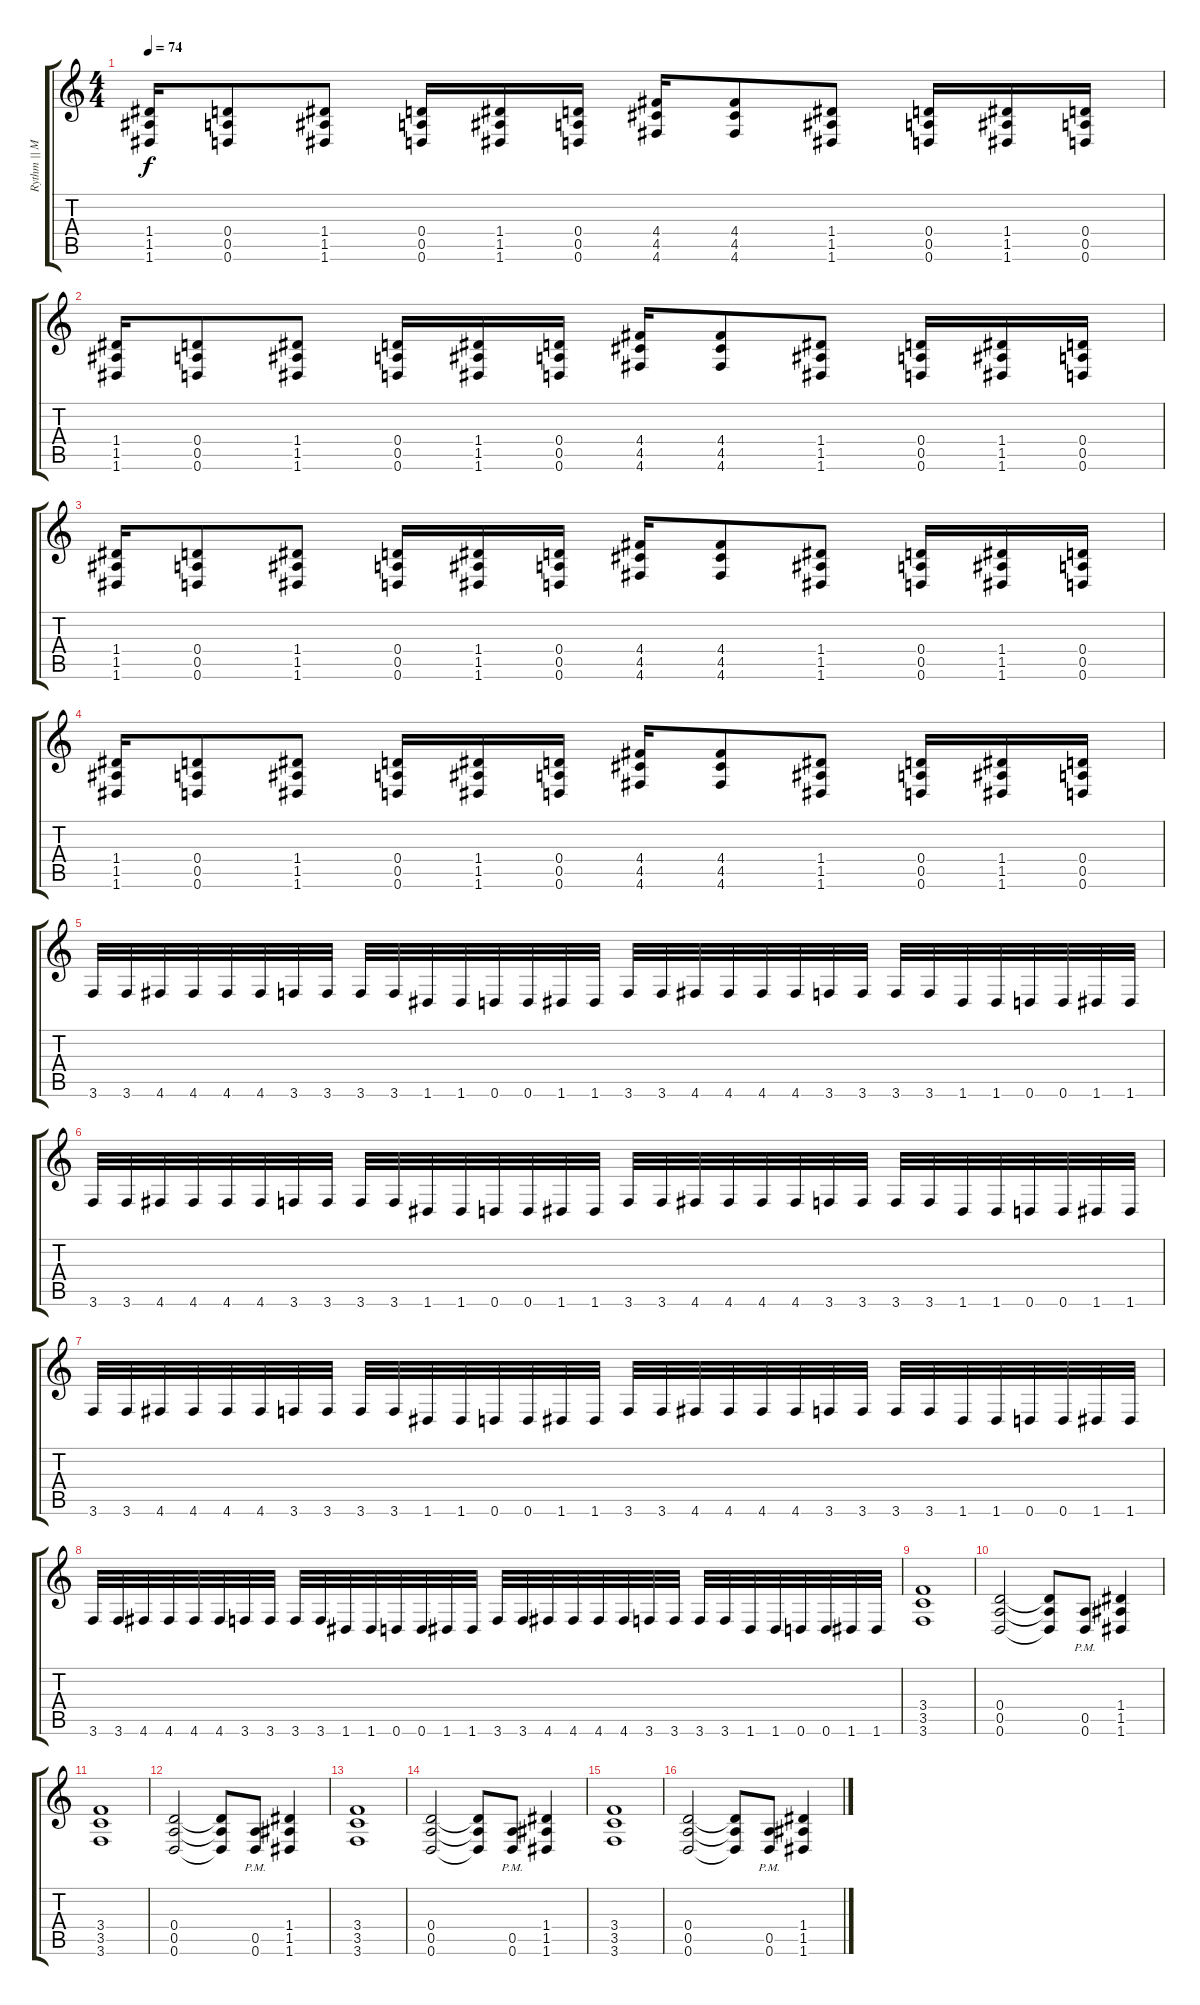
\track ("Rythm || MULTIPLE COUNTS OF MURDER" "Rythm || M") {instrument distortionguitar}
\staff {score tabs}
\tuning (E4 B3 G3 D3 A2 D2) {hide}
\ts (4 4)
\tempo 74
\clef g2
\ks c
(1.4 1.5 1.6).16{dy f} (0.4 0.5 0.6).8 (1.4 1.5 1.6).8 (0.4 0.5 0.6).16 (1.4 1.5 1.6).16 (0.4 0.5 0.6).16 (4.4 4.5 4.6).16 (4.4 4.5 4.6).8 (1.4 1.5 1.6).8 (0.4 0.5 0.6).16 (1.4 1.5 1.6).16 (0.4 0.5 0.6).16 |
(1.4 1.5 1.6).16 (0.4 0.5 0.6).8 (1.4 1.5 1.6).8 (0.4 0.5 0.6).16 (1.4 1.5 1.6).16 (0.4 0.5 0.6).16 (4.4 4.5 4.6).16 (4.4 4.5 4.6).8 (1.4 1.5 1.6).8 (0.4 0.5 0.6).16 (1.4 1.5 1.6).16 (0.4 0.5 0.6).16 |
(1.4 1.5 1.6).16 (0.4 0.5 0.6).8 (1.4 1.5 1.6).8 (0.4 0.5 0.6).16 (1.4 1.5 1.6).16 (0.4 0.5 0.6).16 (4.4 4.5 4.6).16 (4.4 4.5 4.6).8 (1.4 1.5 1.6).8 (0.4 0.5 0.6).16 (1.4 1.5 1.6).16 (0.4 0.5 0.6).16 |
(1.4 1.5 1.6).16 (0.4 0.5 0.6).8 (1.4 1.5 1.6).8 (0.4 0.5 0.6).16 (1.4 1.5 1.6).16 (0.4 0.5 0.6).16 (4.4 4.5 4.6).16 (4.4 4.5 4.6).8 (1.4 1.5 1.6).8 (0.4 0.5 0.6).16 (1.4 1.5 1.6).16 (0.4 0.5 0.6).16 |
3.6.32 3.6.32 4.6.32 4.6.32 4.6.32 4.6.32 3.6.32 3.6.32 3.6.32 3.6.32 1.6.32 1.6.32 0.6.32 0.6.32 1.6.32 1.6.32 3.6.32 3.6.32 4.6.32 4.6.32 4.6.32 4.6.32 3.6.32 3.6.32 3.6.32 3.6.32 1.6.32 1.6.32 0.6.32 0.6.32 1.6.32 1.6.32 |
3.6.32 3.6.32 4.6.32 4.6.32 4.6.32 4.6.32 3.6.32 3.6.32 3.6.32 3.6.32 1.6.32 1.6.32 0.6.32 0.6.32 1.6.32 1.6.32 3.6.32 3.6.32 4.6.32 4.6.32 4.6.32 4.6.32 3.6.32 3.6.32 3.6.32 3.6.32 1.6.32 1.6.32 0.6.32 0.6.32 1.6.32 1.6.32 |
3.6.32 3.6.32 4.6.32 4.6.32 4.6.32 4.6.32 3.6.32 3.6.32 3.6.32 3.6.32 1.6.32 1.6.32 0.6.32 0.6.32 1.6.32 1.6.32 3.6.32 3.6.32 4.6.32 4.6.32 4.6.32 4.6.32 3.6.32 3.6.32 3.6.32 3.6.32 1.6.32 1.6.32 0.6.32 0.6.32 1.6.32 1.6.32 |
3.6.32 3.6.32 4.6.32 4.6.32 4.6.32 4.6.32 3.6.32 3.6.32 3.6.32 3.6.32 1.6.32 1.6.32 0.6.32 0.6.32 1.6.32 1.6.32 3.6.32 3.6.32 4.6.32 4.6.32 4.6.32 4.6.32 3.6.32 3.6.32 3.6.32 3.6.32 1.6.32 1.6.32 0.6.32 0.6.32 1.6.32 1.6.32 |
(3.4 3.5 3.6).1 |
(0.4 0.5 0.6).2 (0.4{t} 0.5{t} 0.6{t}).8 (0.5{pm} 0.6{pm}).8 (1.4 1.5 1.6).4 |
(3.4 3.5 3.6).1 |
(0.4 0.5 0.6).2 (0.4{t} 0.5{t} 0.6{t}).8 (0.5{pm} 0.6{pm}).8 (1.4 1.5 1.6).4 |
(3.4 3.5 3.6).1 |
(0.4 0.5 0.6).2 (0.4{t} 0.5{t} 0.6{t}).8 (0.5{pm} 0.6{pm}).8 (1.4 1.5 1.6).4 |
(3.4 3.5 3.6).1 |
(0.4 0.5 0.6).2 (0.4{t} 0.5{t} 0.6{t}).8 (0.5{pm} 0.6{pm}).8 (1.4 1.5 1.6).4
